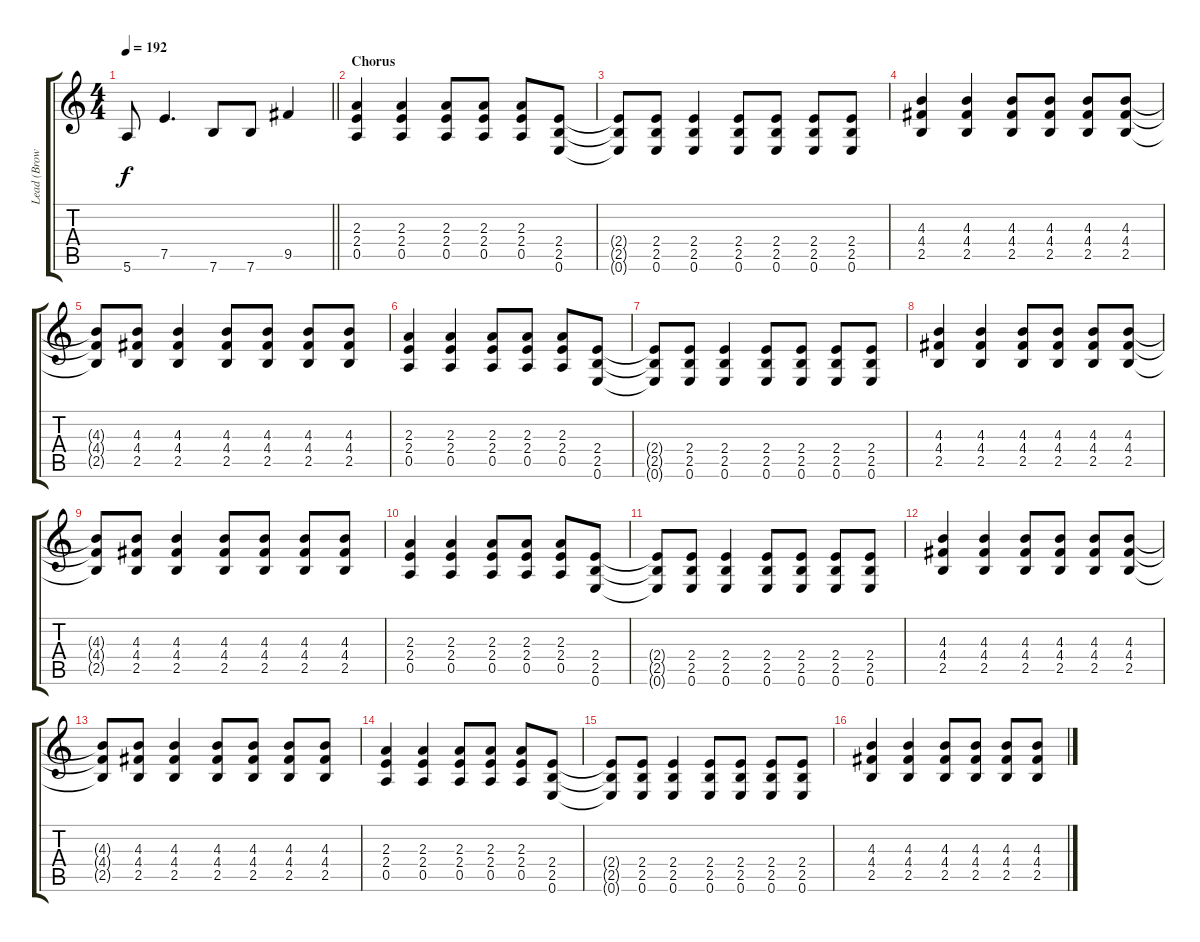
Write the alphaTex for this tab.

\track ("Lead (Brown Tom)" "Lead (Brow") {instrument distortionguitar}
\staff {score tabs}
\tuning (E4 B3 G3 D3 A2 E2) {hide}
\ts (4 4)
\tempo 192
\clef g2
\barLineRight lightlight
\ks c
5.6.8{dy f} 7.5.4{d} 7.6.8 7.6.8 9.5.4 |
\section ("" "Chorus")
(2.3 2.4 0.5).4 (2.3 2.4 0.5).4 (2.3 2.4 0.5).8 (2.3 2.4 0.5).8 (2.3 2.4 0.5).8 (2.4 2.5 0.6).8 |
(2.4{t} 2.5{t} 0.6{t}).8 (2.4 2.5 0.6).8 (2.4 2.5 0.6).4 (2.4 2.5 0.6).8 (2.4 2.5 0.6).8 (2.4 2.5 0.6).8 (2.4 2.5 0.6).8 |
(4.3 4.4 2.5).4 (4.3 4.4 2.5).4 (4.3 4.4 2.5).8 (4.3 4.4 2.5).8 (4.3 4.4 2.5).8 (4.3 4.4 2.5).8 |
(4.3{t} 4.4{t} 2.5{t}).8 (4.3 4.4 2.5).8 (4.3 4.4 2.5).4 (4.3 4.4 2.5).8 (4.3 4.4 2.5).8 (4.3 4.4 2.5).8 (4.3 4.4 2.5).8 |
(2.3 2.4 0.5).4 (2.3 2.4 0.5).4 (2.3 2.4 0.5).8 (2.3 2.4 0.5).8 (2.3 2.4 0.5).8 (2.4 2.5 0.6).8 |
(2.4{t} 2.5{t} 0.6{t}).8 (2.4 2.5 0.6).8 (2.4 2.5 0.6).4 (2.4 2.5 0.6).8 (2.4 2.5 0.6).8 (2.4 2.5 0.6).8 (2.4 2.5 0.6).8 |
(4.3 4.4 2.5).4 (4.3 4.4 2.5).4 (4.3 4.4 2.5).8 (4.3 4.4 2.5).8 (4.3 4.4 2.5).8 (4.3 4.4 2.5).8 |
(4.3{t} 4.4{t} 2.5{t}).8 (4.3 4.4 2.5).8 (4.3 4.4 2.5).4 (4.3 4.4 2.5).8 (4.3 4.4 2.5).8 (4.3 4.4 2.5).8 (4.3 4.4 2.5).8 |
(2.3 2.4 0.5).4 (2.3 2.4 0.5).4 (2.3 2.4 0.5).8 (2.3 2.4 0.5).8 (2.3 2.4 0.5).8 (2.4 2.5 0.6).8 |
(2.4{t} 2.5{t} 0.6{t}).8 (2.4 2.5 0.6).8 (2.4 2.5 0.6).4 (2.4 2.5 0.6).8 (2.4 2.5 0.6).8 (2.4 2.5 0.6).8 (2.4 2.5 0.6).8 |
(4.3 4.4 2.5).4 (4.3 4.4 2.5).4 (4.3 4.4 2.5).8 (4.3 4.4 2.5).8 (4.3 4.4 2.5).8 (4.3 4.4 2.5).8 |
(4.3{t} 4.4{t} 2.5{t}).8 (4.3 4.4 2.5).8 (4.3 4.4 2.5).4 (4.3 4.4 2.5).8 (4.3 4.4 2.5).8 (4.3 4.4 2.5).8 (4.3 4.4 2.5).8 |
(2.3 2.4 0.5).4 (2.3 2.4 0.5).4 (2.3 2.4 0.5).8 (2.3 2.4 0.5).8 (2.3 2.4 0.5).8 (2.4 2.5 0.6).8 |
(2.4{t} 2.5{t} 0.6{t}).8 (2.4 2.5 0.6).8 (2.4 2.5 0.6).4 (2.4 2.5 0.6).8 (2.4 2.5 0.6).8 (2.4 2.5 0.6).8 (2.4 2.5 0.6).8 |
(4.3 4.4 2.5).4 (4.3 4.4 2.5).4 (4.3 4.4 2.5).8 (4.3 4.4 2.5).8 (4.3 4.4 2.5).8 (4.3 4.4 2.5).8
